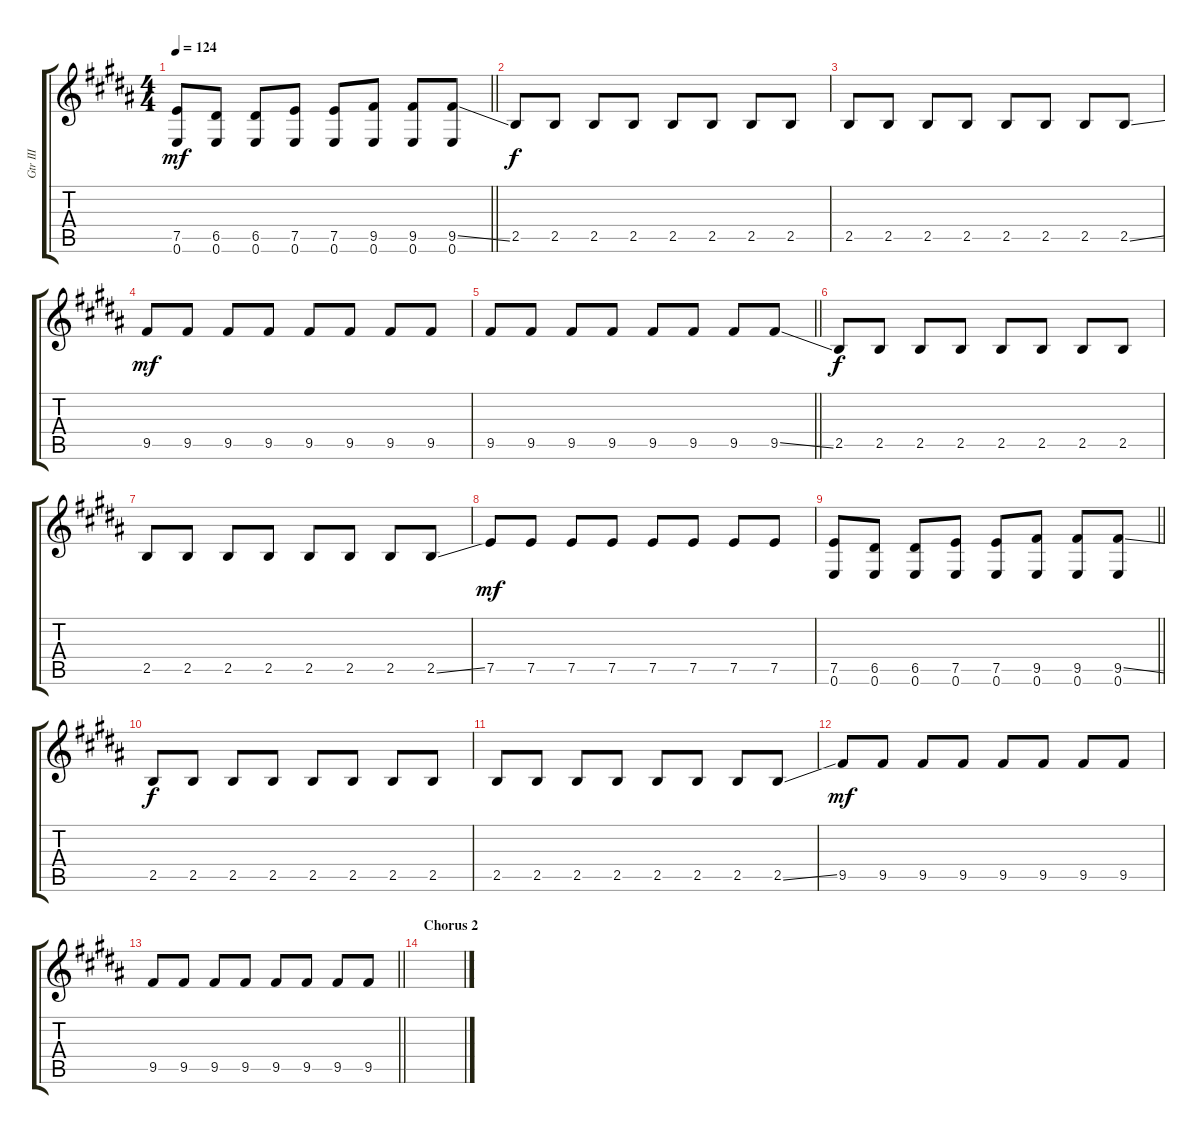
\track ("Gtr III" "Gtr III") {instrument overdrivenguitar}
\staff {score tabs}
\tuning (E4 B3 G3 D3 A2 E2) {hide}
\ts (4 4)
\tempo 124
\clef g2
\barLineRight lightlight
\ks b
(7.5 0.6).8{dy mf} (6.5 0.6).8 (6.5 0.6).8 (7.5 0.6).8 (7.5 0.6).8 (9.5 0.6).8 (9.5 0.6).8 (9.5{ss} 0.6).8 |
2.5.8{dy f} 2.5.8 2.5.8 2.5.8 2.5.8 2.5.8 2.5.8 2.5.8 |
2.5.8 2.5.8 2.5.8 2.5.8 2.5.8 2.5.8 2.5.8 2.5{ss}.8 |
9.5.8{dy mf} 9.5.8 9.5.8 9.5.8 9.5.8 9.5.8 9.5.8 9.5.8 |
\barLineRight lightlight
9.5.8 9.5.8 9.5.8 9.5.8 9.5.8 9.5.8 9.5.8 9.5{ss}.8 |
2.5.8{dy f} 2.5.8 2.5.8 2.5.8 2.5.8 2.5.8 2.5.8 2.5.8 |
2.5.8 2.5.8 2.5.8 2.5.8 2.5.8 2.5.8 2.5.8 2.5{ss}.8 |
7.5.8{dy mf} 7.5.8 7.5.8 7.5.8 7.5.8 7.5.8 7.5.8 7.5.8 |
\barLineRight lightlight
(7.5 0.6).8 (6.5 0.6).8 (6.5 0.6).8 (7.5 0.6).8 (7.5 0.6).8 (9.5 0.6).8 (9.5 0.6).8 (9.5{ss} 0.6).8 |
2.5.8{dy f} 2.5.8 2.5.8 2.5.8 2.5.8 2.5.8 2.5.8 2.5.8 |
2.5.8 2.5.8 2.5.8 2.5.8 2.5.8 2.5.8 2.5.8 2.5{ss}.8 |
9.5.8{dy mf} 9.5.8 9.5.8 9.5.8 9.5.8 9.5.8 9.5.8 9.5.8 |
\barLineRight lightlight
9.5.8 9.5.8 9.5.8 9.5.8 9.5.8 9.5.8 9.5.8 9.5.8 |
\section ("" "Chorus 2")
